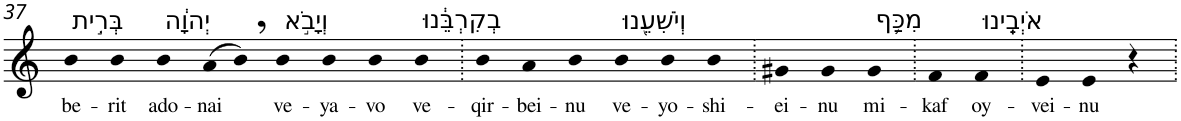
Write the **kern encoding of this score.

**kern	**text
*part1	*part1
*staff1	*staff1
*I"Piano	*
*I'Pno	*
!!LO:PB:g=z
*clefG2	*
*k[]	*
=37	=37
!LO:TX:a:t=בְּרִ֣ית	!
!	!LO:LY:b
4b	be-
!	!LO:LY:b
4b	-rit
!LO:TX:a:t=יְהוָ֔ה	!
!	!LO:LY:b
4b	ado-
!	!LO:LY:b
(>8a	-nai
8b,)	.
!LO:TX:a:t=וְיָבֹ֣א	!
!	!LO:LY:b
4b	ve-
!	!LO:LY:b
4b	-ya-
!	!LO:LY:b
4b	-vo
!LO:TX:a:t=בְקִרְבֵּ֔נוּ	!
!	!LO:LY:b
4b	ve-
=38.	=38.
!	!LO:LY:b
4b	-qir-
!	!LO:LY:b
4a	-bei-
!	!LO:LY:b
4b	-nu
!LO:TX:a:t=וְיֹשִׁעֵ֖נוּ	!
!	!LO:LY:b
4b	ve-
!	!LO:LY:b
4b	-yo-
!	!LO:LY:b
4b	-shi-
=39.	=39.
!	!LO:LY:b
4g#X	-ei-
!	!LO:LY:b
4g#	-nu
!LO:TX:a:t=מִכַּ֥ף	!
!	!LO:LY:b
4g#	mi-
=40.	=40.
!	!LO:LY:b
4f	-kaf
!LO:TX:a:t=אֹיְבֵֽינוּ	!
!	!LO:LY:b
4f	oy-
=41.	=41.
!	!LO:LY:b
4e	-vei-
!	!LO:LY:b
4e	-nu
4r	.
=.	=.
*-	*-
